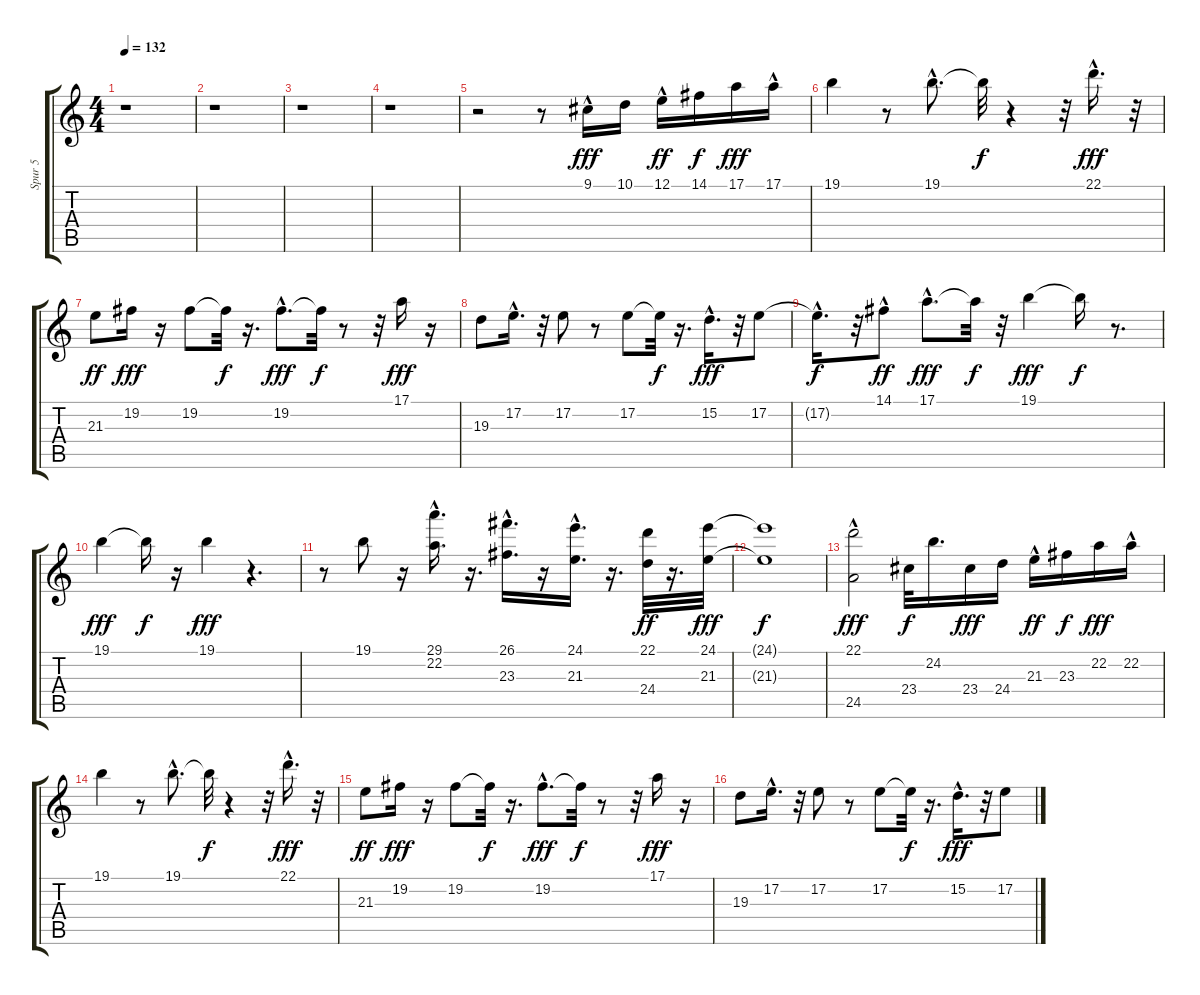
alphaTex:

\track ("Spur 5" "Spur 5") {instrument stringensemble1}
\staff {score tabs}
\tuning (E4 B3 G3 D3 A2 E2) {hide}
\ts (4 4)
\tempo 132
\clef g2
\ks c
r.1{dy f} |
r.1 |
r.1 |
r.1 |
r.2 r.8 9.1{hac}.16{dy fff} 10.1.16 12.1{hac}.16{dy ff} 14.1.16{dy f} 17.1.16{dy fff} 17.1{hac}.16 |
19.1.4 r.8 19.1{hac}.8{d} 19.1{t}.32{dy f} r.4 r.32 22.1{hac}.16{d dy fff} r.32 |
21.3.8{dy ff} 19.2.16{dy fff} r.16 19.2.8 19.2{t}.32{dy f} r.16{d} 19.2{hac}.8{d dy fff} 19.2{t}.32{dy f} r.8 r.32 17.1.16{dy fff} r.16 |
19.3.8 17.2{hac}.16{d} r.32 17.2.8 r.8 17.2.8 17.2{t}.32{dy f} r.16{d} 15.2{hac}.16{d dy fff} r.32 17.2.8 |
17.2{hac t}.16{d dy f} r.32 14.1{hac}.8{dy ff} 17.1{hac}.8{d dy fff} 17.1{t}.32{dy f} r.32 19.1.4{dy fff} 19.1{t}.16{dy f} r.8{d} |
19.1.4{dy fff} 19.1{t}.16{dy f} r.16 19.1.4{dy fff} r.4{d} |
r.8 19.1.8 r.16 (29.1{hac} 22.2{hac}).16{d} r.16{d} (26.1{hac} 23.3{hac}).16{d} r.16 (24.1{hac} 21.3{hac}).16{d} r.16{d} (22.1 24.4).32{dy ff} r.16{d} (24.1 21.3).32{dy fff} |
(24.1{t} 21.3{t}).1{dy f} |
(22.1 24.5{hac}).2{dy fff} 23.4.32{dy f} 24.2.16{d} 23.4.16{dy fff} 24.4.16 21.3{hac}.16{dy ff} 23.3.16{dy f} 22.2.16{dy fff} 22.2{hac}.16 |
19.1.4 r.8 19.1{hac}.8{d} 19.1{t}.32{dy f} r.4 r.32 22.1{hac}.16{d dy fff} r.32 |
21.3.8{dy ff} 19.2.16{dy fff} r.16 19.2.8 19.2{t}.32{dy f} r.16{d} 19.2{hac}.8{d dy fff} 19.2{t}.32{dy f} r.8 r.32 17.1.16{dy fff} r.16 |
19.3.8 17.2{hac}.16{d} r.32 17.2.8 r.8 17.2.8 17.2{t}.32{dy f} r.16{d} 15.2{hac}.16{d dy fff} r.32 17.2.8
